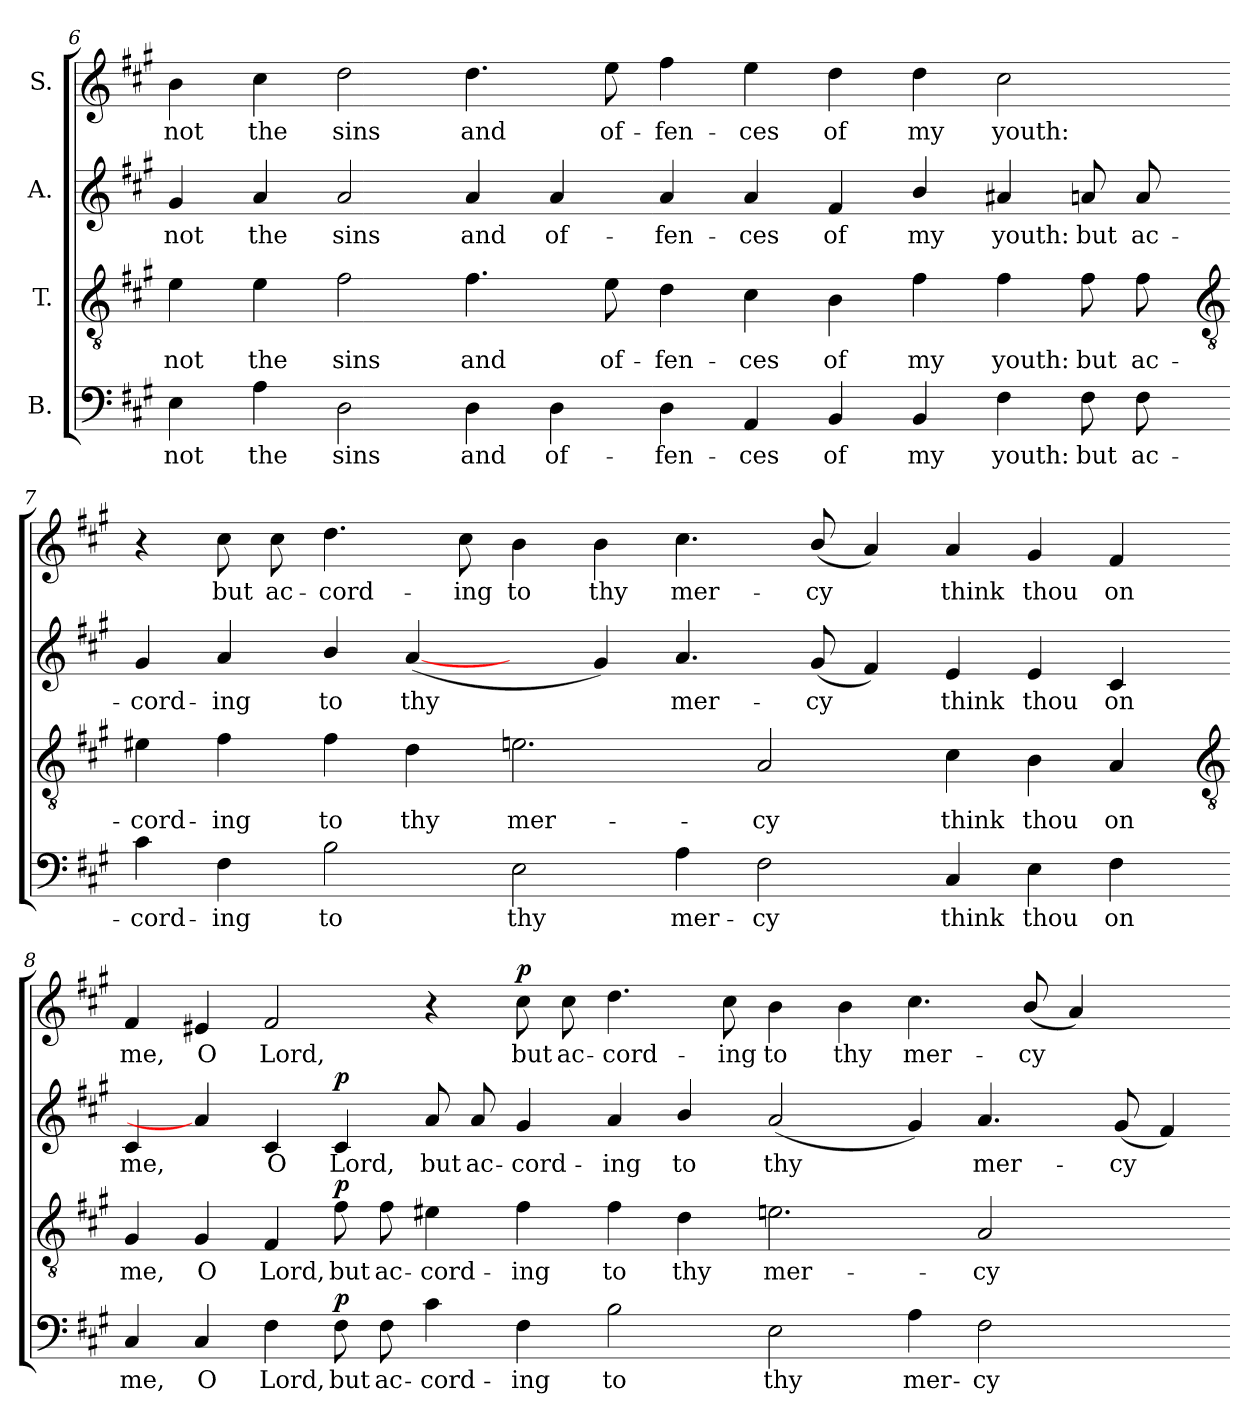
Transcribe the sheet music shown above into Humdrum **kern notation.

**kern	**text	**dynam	**kern	**text	**dynam	**kern	**text	**dynam	**kern	**text	**dynam
*part4	*part4	*part4	*part3	*part3	*part3	*part2	*part2	*part2	*part1	*part1	*part1
*staff4	*staff4	*staff4	*staff3	*staff3	*staff3	*staff2	*staff2	*staff2	*staff1	*staff1	*staff1
*I"B.	*	*	*I"T.	*	*	*I"A.	*	*	*I"S.	*	*
!!LO:LB:g=z
*clefF4	*	*	*clefGv2	*	*	*clefG2	*	*	*clefG2	*	*
*k[f#c#g#]	*	*	*k[f#c#g#]	*	*	*k[f#c#g#]	*	*	*k[f#c#g#]	*	*
*A:	*	*	*A:	*	*	*A:	*	*	*A:	*	*
=6	=6	=6	=6	=6	=6	=6	=6	=6	=6	=6	=6
!	!LO:LY:b	!	!	!LO:LY:b	!	!	!LO:LY:b	!	!	!LO:LY:b	!
4E	not	.	4e	not	.	4g#	not	.	4b	not	.
!	!LO:LY:b	!	!	!LO:LY:b	!	!	!LO:LY:b	!	!	!LO:LY:b	!
4A	the	.	4e	the	.	4a	the	.	4cc#	the	.
!	!LO:LY:b	!	!	!LO:LY:b	!	!	!LO:LY:b	!	!	!LO:LY:b	!
2D	sins	.	2f#	sins	.	2a	sins	.	2dd	sins	.
!	!LO:LY:b	!	!	!LO:LY:b	!	!	!LO:LY:b	!	!	!LO:LY:b	!
4D	and	.	4.f#	and	.	4a	and	.	4.dd	and	.
!	!LO:LY:b	!	!	!	!	!	!LO:LY:b	!	!	!	!
4D	of-	.	.	.	.	4a	of-	.	.	.	.
!	!	!	!	!LO:LY:b	!	!	!	!	!	!LO:LY:b	!
.	.	.	8e	of-	.	.	.	.	8ee	of-	.
!	!LO:LY:b	!	!	!LO:LY:b	!	!	!LO:LY:b	!	!	!LO:LY:b	!
4D	-fen-	.	4d	-fen-	.	4a	-fen-	.	4ff#	-fen-	.
!	!LO:LY:b	!	!	!LO:LY:b	!	!	!LO:LY:b	!	!	!LO:LY:b	!
4AA	-ces	.	4c#	-ces	.	4a	-ces	.	4ee	-ces	.
!	!LO:LY:b	!	!	!LO:LY:b	!	!	!LO:LY:b	!	!	!LO:LY:b	!
4BB	of	.	4B	of	.	4f#	of	.	4dd	of	.
!	!LO:LY:b	!	!	!LO:LY:b	!	!	!LO:LY:b	!	!	!LO:LY:b	!
4BB	my	.	4f#	my	.	4b/	my	.	4dd	my	.
!	!LO:LY:b	!	!	!LO:LY:b	!	!	!LO:LY:b	!	!	!LO:LY:b	!
4F#	youth:	.	4f#	youth:	.	4a#X	youth:	.	2cc#	youth:	.
!	!LO:LY:b	!	!	!LO:LY:b	!	!	!LO:LY:b	!	!	!	!
8F#	but	.	8f#	but	.	8an	but	.	.	.	.
!	!LO:LY:b	!	!	!LO:LY:b	!	!	!LO:LY:b	!	!	!	!
8F#	ac-	.	8f#	ac-	.	8a	ac-	.	.	.	.
!!LO:LB:g=z
=7-	=7-	=7-	=7-	=7-	=7-	=7-	=7-	=7-	=7-	=7-	=7-
*	*	*	*clefGv2	*	*	*	*	*	*	*	*
!	!LO:LY:b	!	!	!LO:LY:b	!	!	!LO:LY:b	!	!	!	!
4c#	-cord-	.	4e#X	-cord-	.	4g#	-cord-	.	4r	.	.
!	!LO:LY:b	!	!	!LO:LY:b	!	!	!LO:LY:b	!	!	!LO:LY:b	!
4F#	-ing	.	4f#	-ing	.	4a	-ing	.	8cc#	but	.
!	!	!	!	!	!	!	!	!	!	!LO:LY:b	!
.	.	.	.	.	.	.	.	.	8cc#	ac-	.
!	!LO:LY:b	!	!	!LO:LY:b	!	!	!LO:LY:b	!	!	!LO:LY:b	!
2B	to	.	4f#	to	.	4b/	to	.	4.dd	-cord-	.
!	!	!	!	!LO:LY:b	!	!	!LO:LY:b	!	!	!	!
.	.	.	4d	thy	.	(<[4a	thy	.	.	.	.
!	!	!	!	!	!	!	!	!	!	!LO:LY:b	!
.	.	.	.	.	.	.	.	.	8cc#	-ing	.
!	!LO:LY:b	!	!	!LO:LY:b	!	!	!	!	!	!LO:LY:b	!
2E	thy	.	2.en	mer-	.	4ryy	.	.	4b	to	.
!	!	!	!	!	!	!	!	!	!	!LO:LY:b	!
.	.	.	.	.	.	4g#)	.	.	4b	thy	.
!	!LO:LY:b	!	!	!	!	!	!LO:LY:b	!	!	!LO:LY:b	!
4A	mer-	.	.	.	.	4.a	mer-	.	4.cc#	mer-	.
!	!LO:LY:b	!	!	!LO:LY:b	!	!	!	!	!	!	!
2F#	-cy	.	2A	-cy	.	.	.	.	.	.	.
!	!	!	!	!	!	!	!LO:LY:b	!	!	!LO:LY:b	!
.	.	.	.	.	.	(<8g#	-cy	.	(<8b/	-cy	.
.	.	.	.	.	.	4f#)	.	.	4a)	.	.
!	!LO:LY:b	!	!	!LO:LY:b	!	!	!LO:LY:b	!	!	!LO:LY:b	!
4C#	think	.	4c#	think	.	4e	think	.	4a	think	.
!	!LO:LY:b	!	!	!LO:LY:b	!	!	!LO:LY:b	!	!	!LO:LY:b	!
4E	thou	.	4B	thou	.	4e	thou	.	4g#	thou	.
!	!LO:LY:b	!	!	!LO:LY:b	!	!	!LO:LY:b	!	!	!LO:LY:b	!
4F#	on	.	4A	on	.	4c#	on	.	4f#	on	.
!!LO:LB:g=z
=8-	=8-	=8-	=8-	=8-	=8-	=8-	=8-	=8-	=8-	=8-	=8-
*	*	*	*clefGv2	*	*	*	*	*	*	*	*
!	!LO:LY:b	!	!	!LO:LY:b	!	!	!LO:LY:b	!	!	!LO:LY:b	!
4C#	me,	.	4G#	me,	.	4c#	me,	.	4f#	me,	.
!	!LO:LY:b	!	!	!LO:LY:b	!	!	!	!	!	!LO:LY:b	!
4C#	O	.	4G#	O	.	4a]	.	.	4e#X	O	.
!	!LO:LY:b	!	!	!LO:LY:b	!	!	!LO:LY:b	!	!	!LO:LY:b	!
4F#	Lord,	.	4F#	Lord,	.	4c#	O	.	2f#	Lord,	.
!	!LO:LY:b	!LO:DY:a	!	!LO:LY:b	!LO:DY:a	!	!LO:LY:b	!LO:DY:a	!	!	!
8F#	but	p	8f#	but	p	4c#	Lord,	p	.	.	.
!	!LO:LY:b	!	!	!LO:LY:b	!	!	!	!	!	!	!
8F#	ac-	.	8f#	ac-	.	.	.	.	.	.	.
!	!LO:LY:b	!	!	!LO:LY:b	!	!	!LO:LY:b	!	!	!	!
4c#	-cord-	.	4e#X	-cord-	.	8a	but	.	4r	.	.
!	!	!	!	!	!	!	!LO:LY:b	!	!	!	!
.	.	.	.	.	.	8a	ac-	.	.	.	.
!	!LO:LY:b	!	!	!LO:LY:b	!	!	!LO:LY:b	!	!	!LO:LY:b	!LO:DY:a
4F#	-ing	.	4f#	-ing	.	4g#	-cord-	.	8cc#	but	p
!	!	!	!	!	!	!	!	!	!	!LO:LY:b	!
.	.	.	.	.	.	.	.	.	8cc#	ac-	.
!	!LO:LY:b	!	!	!LO:LY:b	!	!	!LO:LY:b	!	!	!LO:LY:b	!
2B	to	.	4f#	to	.	4a	-ing	.	4.dd	-cord-	.
!	!	!	!	!LO:LY:b	!	!	!LO:LY:b	!	!	!	!
.	.	.	4d	thy	.	4b/	to	.	.	.	.
!	!	!	!	!	!	!	!	!	!	!LO:LY:b	!
.	.	.	.	.	.	.	.	.	8cc#	-ing	.
!	!LO:LY:b	!	!	!LO:LY:b	!	!	!LO:LY:b	!	!	!LO:LY:b	!
2E	thy	.	2.en	mer-	.	(<2a	thy	.	4b	to	.
!	!	!	!	!	!	!	!	!	!	!LO:LY:b	!
.	.	.	.	.	.	.	.	.	4b	thy	.
!	!LO:LY:b	!	!	!	!	!	!	!	!	!LO:LY:b	!
4A	mer-	.	.	.	.	4g#)	.	.	4.cc#	mer-	.
!	!LO:LY:b	!	!	!LO:LY:b	!	!	!LO:LY:b	!	!	!	!
2F#	-cy	.	2A	-cy	.	4.a	mer-	.	.	.	.
!	!	!	!	!	!	!	!	!	!	!LO:LY:b	!
.	.	.	.	.	.	.	.	.	(<8b/	-cy	.
.	.	.	.	.	.	.	.	.	4a)	.	.
!	!	!	!	!	!	!	!LO:LY:b	!	!	!	!
.	.	.	.	.	.	(<8g#	-cy	.	.	.	.
4ryy	.	.	4ryy	.	.	4f#)	.	.	4ryy	.	.
=-	=-	=-	=-	=-	=-	=-	=-	=-	=-	=-	=-
*-	*-	*-	*-	*-	*-	*-	*-	*-	*-	*-	*-
